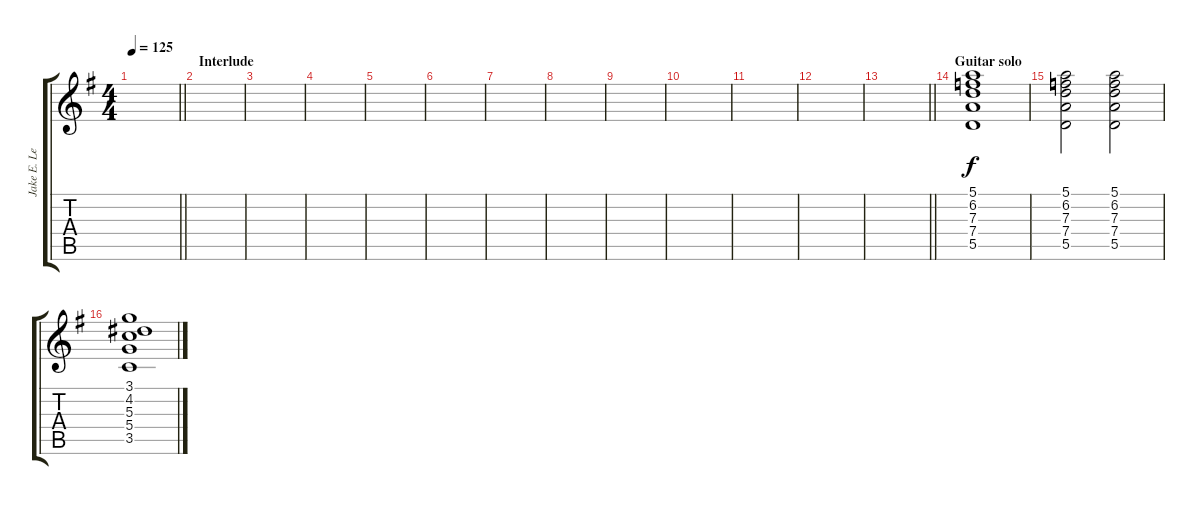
\track ("Jake E. Lee" "Jake E. Le") {instrument distortionguitar}
\staff {score tabs}
\tuning (E4 B3 G3 D3 A2 E2) {hide}
\ts (4 4)
\tempo 125
\clef g2
\barLineRight lightlight
\ks eminor
|
\section ("" "Interlude")
|
|
|
|
|
|
|
|
|
|
|
\barLineRight lightlight
|
\section ("" "Guitar solo")
(5.1 6.2 7.3 7.4 5.5).1 |
(5.1 6.2 7.3 7.4 5.5).2 (5.1 6.2 7.3 7.4 5.5).2 |
(3.1 4.2 5.3 5.4 3.5).1
